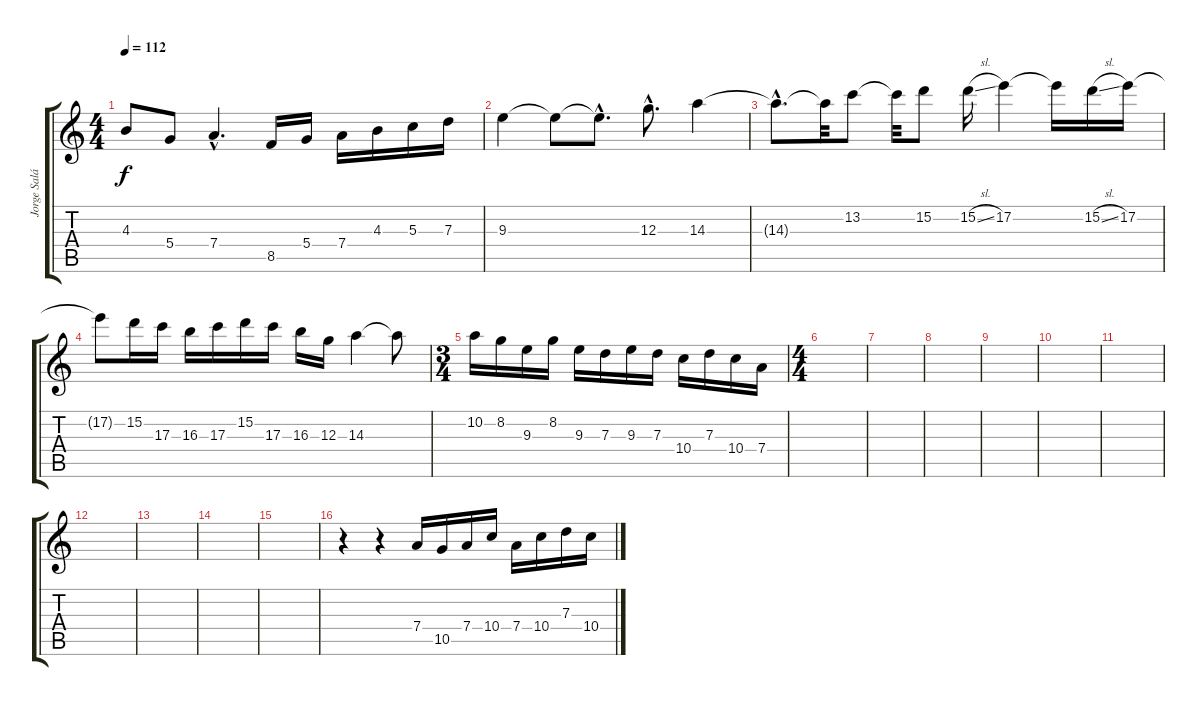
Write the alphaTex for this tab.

\track ("Jorge Salán" "Jorge Salá") {instrument distortionguitar}
\staff {score tabs}
\tuning (E4 B3 G3 D3 A2 E2) {hide}
\ts (4 4)
\tempo 112
\clef g2
\ks c
4.3.8{dy f} 5.4.8 7.4{hac}.4{d} 8.5.16 5.4.16 7.4.16 4.3.16 5.3.16 7.3.16 |
9.3.4 9.3{t}.8 9.3{hac t}.8{d} 12.3{hac}.8{d} 14.3.4 |
14.3{hac t}.8{d} 14.3{t}.32 13.2.8 13.2{t}.32 15.2.8 15.2{sl}.16 17.2.4 17.2{t}.16 15.2{sl}.16 17.2.16 |
17.2{t}.8 15.2.16 17.3.16 16.3.16 17.3.16 15.2.16 17.3.16 16.3.16 12.3.16 14.3.4 14.3{t}.8 |
\ts (3 4)
10.2.16 8.2.16 9.3.16 8.2.16 9.3.16 7.3.16 9.3.16 7.3.16 10.4.16 7.3.16 10.4.16 7.4.16 |
\ts (4 4)
|
|
|
|
|
|
|
|
|
|
r.4 r.4 7.4.16{volume 16} 10.5.16 7.4.16 10.4.16 7.4.16 10.4.16 7.3.16 10.4.16
